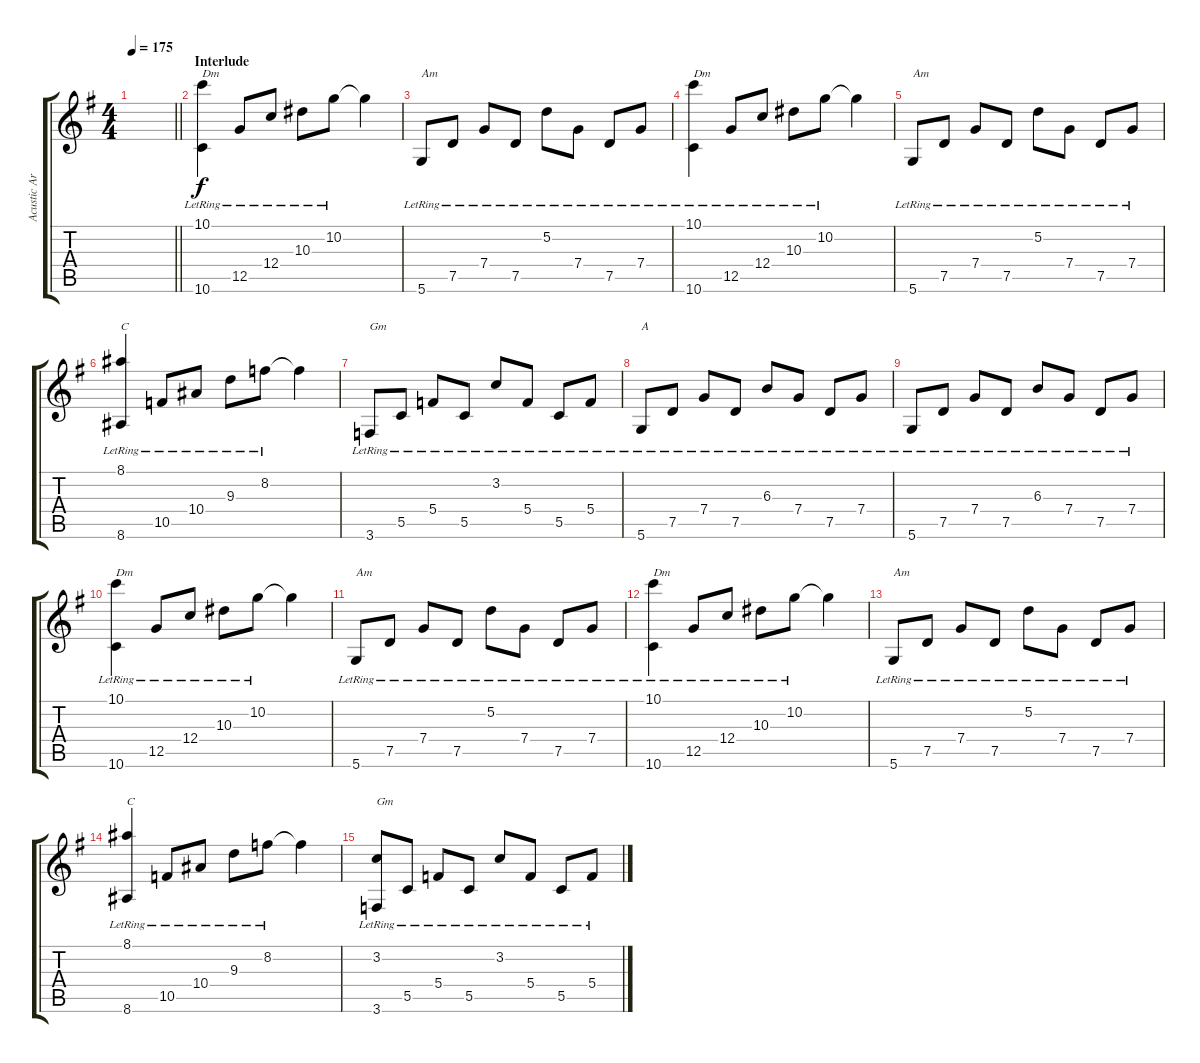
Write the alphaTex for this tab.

\track ("Acustic Arpeggio" "Acustic Ar") {instrument acousticguitarsteel}
\staff {score tabs}
\tuning (D4 A3 F3 C3 G2 D2) {hide}
\ts (4 4)
\tempo 175
\clef g2
\barLineRight lightlight
\ks g
|
\section ("" "Interlude")
(10.1{lr} 10.6{lr}).4{txt "Dm"} 12.5{lr}.8 12.4{lr}.8 10.3{lr}.8 10.2{lr}.8 10.2{t}.4 |
5.6{lr}.8{txt "Am"} 7.5{lr}.8 7.4{lr}.8 7.5{lr}.8 5.2{lr}.8 7.4{lr}.8 7.5{lr}.8 7.4{lr}.8 |
(10.1{lr} 10.6{lr}).4{txt "Dm"} 12.5{lr}.8 12.4{lr}.8 10.3{lr}.8 10.2{lr}.8 10.2{t}.4 |
5.6{lr}.8{txt "Am"} 7.5{lr}.8 7.4{lr}.8 7.5{lr}.8 5.2{lr}.8 7.4{lr}.8 7.5{lr}.8 7.4{lr}.8 |
(8.1{lr} 8.6{lr}).4{txt "C"} 10.5{lr}.8 10.4{lr}.8 9.3{lr}.8 8.2{lr}.8 8.2{t}.4 |
3.6{lr}.8{txt "Gm"} 5.5{lr}.8 5.4{lr}.8 5.5{lr}.8 3.2{lr}.8 5.4{lr}.8 5.5{lr}.8 5.4{lr}.8 |
5.6{lr}.8{txt "A"} 7.5{lr}.8 7.4{lr}.8 7.5{lr}.8 6.3{lr}.8 7.4{lr}.8 7.5{lr}.8 7.4{lr}.8 |
5.6{lr}.8 7.5{lr}.8 7.4{lr}.8 7.5{lr}.8 6.3{lr}.8 7.4{lr}.8 7.5{lr}.8 7.4{lr}.8 |
(10.1{lr} 10.6{lr}).4{txt "Dm"} 12.5{lr}.8 12.4{lr}.8 10.3{lr}.8 10.2{lr}.8 10.2{t}.4 |
5.6{lr}.8{txt "Am"} 7.5{lr}.8 7.4{lr}.8 7.5{lr}.8 5.2{lr}.8 7.4{lr}.8 7.5{lr}.8 7.4{lr}.8 |
(10.1{lr} 10.6{lr}).4{txt "Dm"} 12.5{lr}.8 12.4{lr}.8 10.3{lr}.8 10.2{lr}.8 10.2{t}.4 |
5.6{lr}.8{txt "Am"} 7.5{lr}.8 7.4{lr}.8 7.5{lr}.8 5.2{lr}.8 7.4{lr}.8 7.5{lr}.8 7.4{lr}.8 |
(8.1{lr} 8.6{lr}).4{txt "C"} 10.5{lr}.8 10.4{lr}.8 9.3{lr}.8 8.2{lr}.8 8.2{t}.4 |
(3.2{lr} 3.6{lr}).8{txt "Gm"} 5.5{lr}.8 5.4{lr}.8 5.5{lr}.8 3.2{lr}.8 5.4{lr}.8 5.5{lr}.8 5.4{lr}.8
